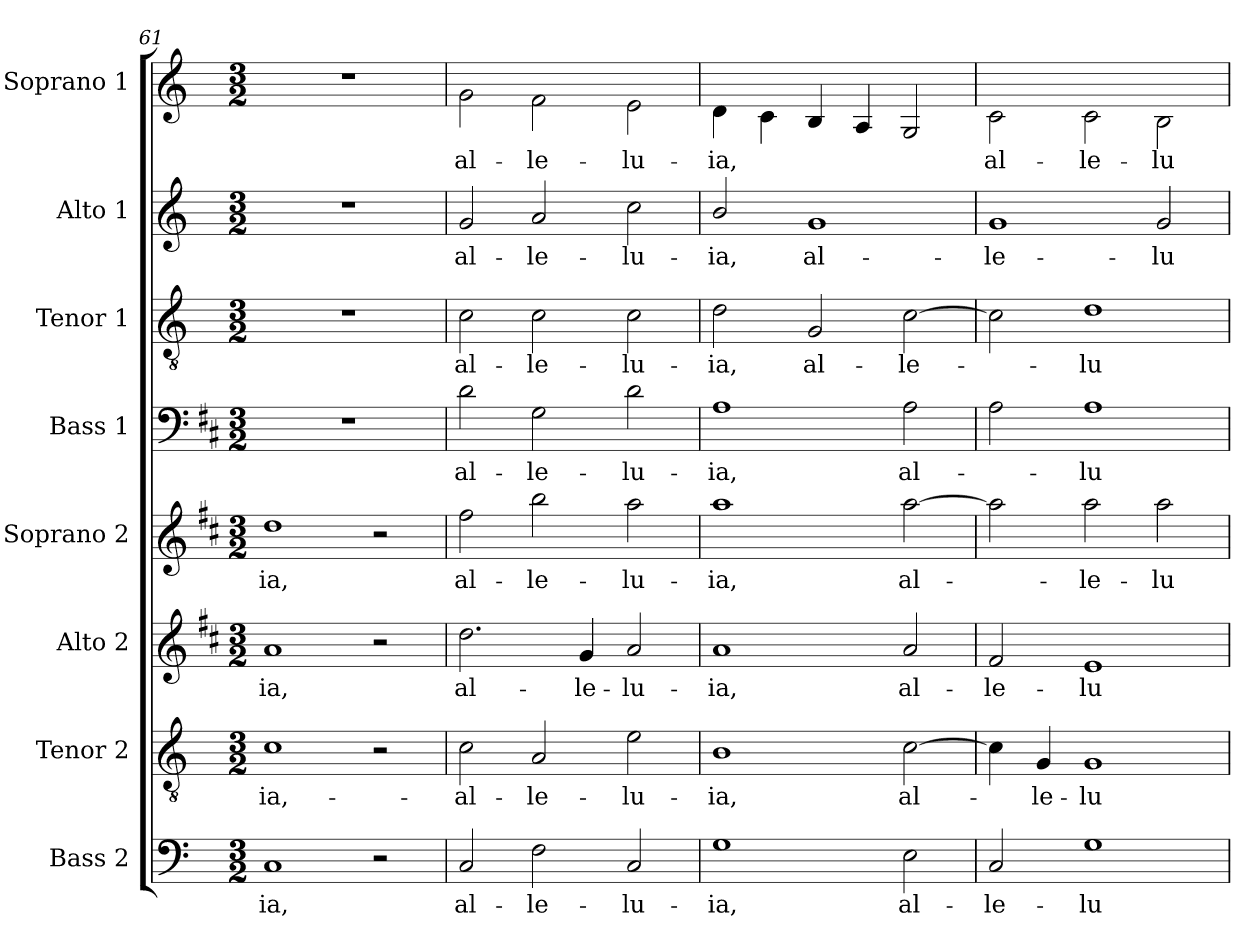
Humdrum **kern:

**kern	**text	**kern	**text	**kern	**text	**kern	**text	**kern	**text	**kern	**text	**kern	**text	**kern	**text
*part8	*part8	*part7	*part7	*part6	*part6	*part5	*part5	*part4	*part4	*part3	*part3	*part2	*part2	*part1	*part1
*staff8	*staff8	*staff7	*staff7	*staff6	*staff6	*staff5	*staff5	*staff4	*staff4	*staff3	*staff3	*staff2	*staff2	*staff1	*staff1
*I"Bass 2	*	*I"Tenor 2	*	*I"Alto 2	*	*I"Soprano 2	*	*I"Bass 1	*	*I"Tenor 1	*	*I"Alto 1	*	*I"Soprano 1	*
*I'B 2	*	*I'T 2	*	*I'A 2	*	*I'S 2	*	*I'B 1	*	*I'T 1	*	*I'A 1	*	*I'S 1	*
*clefF4	*	*clefGv2	*	*clefG2	*	*clefG2	*	*clefF4	*	*clefGv2	*	*clefG2	*	*clefG2	*
*	*	*	*	*ITrd1c2	*	*ITrd1c2	*	*ITrd1c2	*	*	*	*	*	*ITrd-7c-12	*
*k[]	*	*k[]	*	*k[]	*	*k[]	*	*k[]	*	*k[]	*	*k[]	*	*k[]	*
*C:	*	*C:	*	*C:	*	*C:	*	*C:	*	*C:	*	*C:	*	*C:	*
*M3/2	*	*M3/2	*	*M3/2	*	*M3/2	*	*M3/2	*	*M3/2	*	*M3/2	*	*M3/2	*
=61	=61	=61	=61	=61	=61	=61	=61	=61	=61	=61	=61	=61	=61	=61	=61
1C	-ia,	1c	-ia,-	1g	-ia,	1cc	-ia,	1.r	.	1.r	.	1.r	.	1.r	.
2r	.	2r	.	2r	.	2r	.	.	.	.	.	.	.	.	.
!!LO:LB:g=z
=62	=62	=62	=62	=62	=62	=62	=62	=62	=62	=62	=62	=62	=62	=62	=62
2C/	al-	2c\	-al-	2.cc\	al-	2ee\	al-	2c\	al-	2c\	al-	2g/	al-	2gg\	al-
2F\	-le-	2A/	-le-	.	.	2aa\	-le-	2F\	-le-	2c\	-le-	2a/	-le-	2ff\	-le-
.	.	.	.	4f/	-le-	.	.	.	.	.	.	.	.	.	.
2C/	-lu-	2e\	-lu-	2g/	-lu-	2gg\	-lu-	2c\	-lu-	2c\	-lu-	2cc\	-lu-	2ee\	-lu-
=63	=63	=63	=63	=63	=63	=63	=63	=63	=63	=63	=63	=63	=63	=63	=63
1G	-ia,	1B	-ia,	1g	-ia,	1gg	-ia,	1G	-ia,	2d\	-ia,	2b/	-ia,	4dd\	-ia,
.	.	.	.	.	.	.	.	.	.	.	.	.	.	4cc\	.
.	.	.	.	.	.	.	.	.	.	2G/	al-	1g	al-	4b/	.
.	.	.	.	.	.	.	.	.	.	.	.	.	.	4a/	.
2E\	al-	[>2c\	al-	2g/	al-	[>2gg\	al-	2G\	al-	[2c\	-le-	.	.	2g/	.
=64	=64	=64	=64	=64	=64	=64	=64	=64	=64	=64	=64	=64	=64	=64	=64
2C/	-le-	4c\]	.	2e/	-le-	2gg\]	-­-	2G\	.	2c\]	.	1g	-le-	2cc\	al-
.	.	4G/	-le-	.	.	.	.	.	.	.	.	.	.	.	.
1G	-lu-	1G	-lu-	1d	-lu-	2gg\	-le-	1G	-lu-	1d	-lu-	.	.	2cc\	-le-
.	.	.	.	.	.	2gg\	-lu-	.	.	.	.	2g/	-lu-	2b\	-lu-
=	=	=	=	=	=	=	=	=	=	=	=	=	=	=	=
*-	*-	*-	*-	*-	*-	*-	*-	*-	*-	*-	*-	*-	*-	*-	*-
